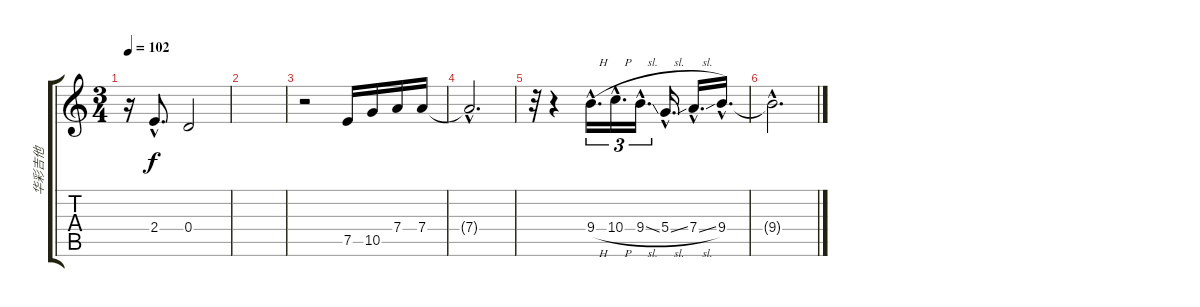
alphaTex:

\track ("华彩吉他" "华彩吉他") {instrument acousticguitarnylon}
\staff {score tabs}
\tuning (E4 B3 G3 D3 A2 E2) {hide}
\ts (3 4)
\tempo 102
\clef g2
\ks c
r.16{dy f} 2.4{hac}.8{d} 0.4.2 |
|
r.2 7.5.16 10.5.16 7.4.16 7.4.16 |
7.4{hac t}.2{d} |
r.32 r.4 9.4{h hac}.16{d tu (3 2)} 10.4{h hac}.16{d tu (3 2)} 9.4{sl hac}.16{d tu (3 2)} 5.4{sl hac}.16{d} 7.4{sl hac}.16{d} 9.4{hac}.16{d} |
9.4{hac t}.2{d}
